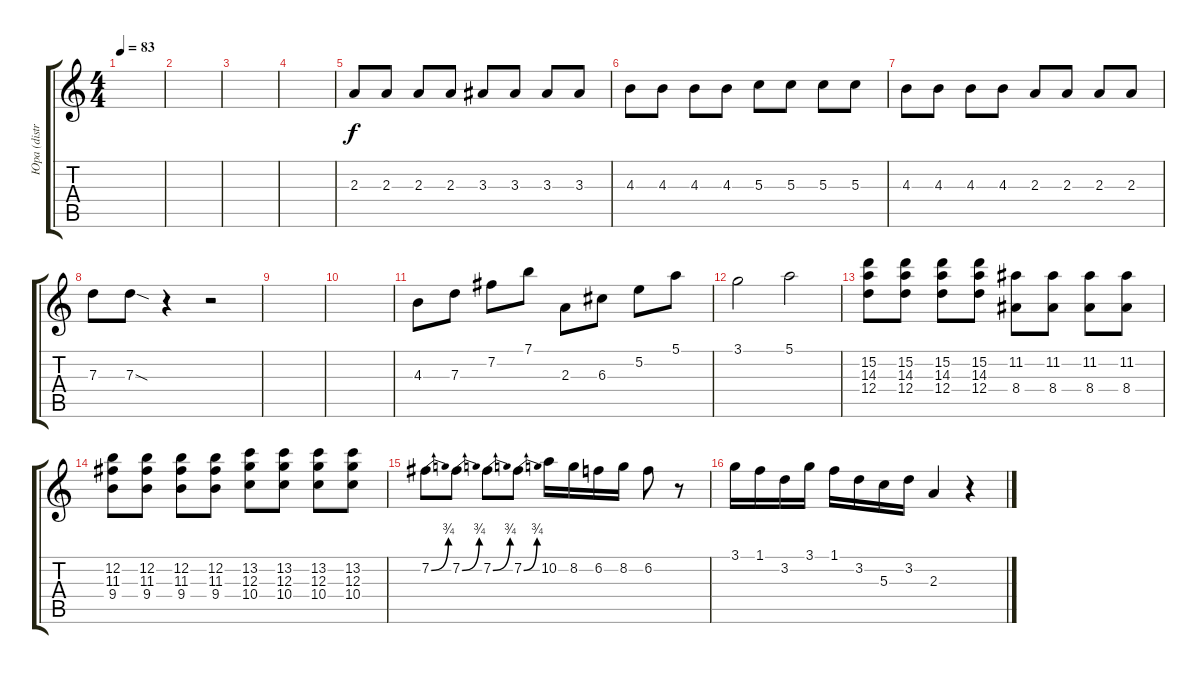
\track ("Юра (distr)" "Юра (distr") {instrument distortionguitar}
\staff {score tabs}
\tuning (E4 B3 G3 D3 A2 E2) {hide}
\ts (4 4)
\tempo 83
\clef g2
\ks c
|
|
|
|
2.3.8 2.3.8 2.3.8 2.3.8 3.3.8 3.3.8 3.3.8 3.3.8 |
4.3.8 4.3.8 4.3.8 4.3.8 5.3.8 5.3.8 5.3.8 5.3.8 |
4.3.8 4.3.8 4.3.8 4.3.8 2.3.8 2.3.8 2.3.8 2.3.8 |
7.3.8 7.3{sod}.8 r.4 r.2 |
|
|
4.3.8 7.3.8 7.2.8 7.1.8 2.3.8 6.3.8 5.2.8 5.1.8 |
3.1.2 5.1.2 |
(15.2 14.3 12.4).8 (15.2 14.3 12.4).8 (15.2 14.3 12.4).8 (15.2 14.3 12.4).8 (11.2 8.4).8 (11.2 8.4).8 (11.2 8.4).8 (11.2 8.4).8 |
(12.2 11.3 9.4).8 (12.2 11.3 9.4).8 (12.2 11.3 9.4).8 (12.2 11.3 9.4).8 (13.2 12.3 10.4).8 (13.2 12.3 10.4).8 (13.2 12.3 10.4).8 (13.2 12.3 10.4).8 |
7.2{be (bend 0 0 60 3)}.8 7.2{be (bend 0 0 60 3)}.8 7.2{be (bend 0 0 60 3)}.8 7.2{be (bend 0 0 60 3)}.8 10.2.16 8.2.16 6.2.16 8.2.16 6.2.8 r.8 |
3.1.16 1.1.16 3.2.16 3.1.16 1.1.16 3.2.16 5.3.16 3.2.16 2.3.4 r.4
